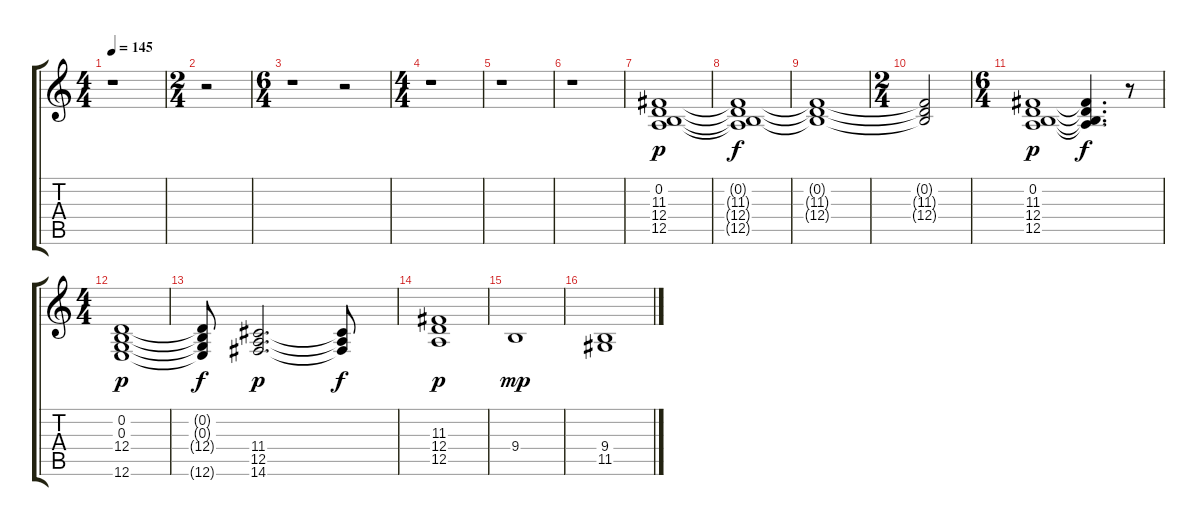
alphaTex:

\track "" {instrument pad2warm}
\staff {score tabs}
\tuning (E4 B3 G3 D3 A2 E2) {hide}
\ts (4 4)
\tempo 145
\clef g2
\ks c
r.1{dy f} |
\ts (2 4)
r.2 |
\ts (6 4)
r.1 r.2 |
\ts (4 4)
r.1 |
r.1 |
r.1 |
(0.2 11.3 12.4 12.5).1{dy p} |
(0.2{t} 11.3{t} 12.4{t} 12.5{t}).1{dy f} |
(0.2{t} 11.3{t} 12.4{t}).1 |
\ts (2 4)
(0.2{t} 11.3{t} 12.4{t}).2 |
\ts (6 4)
(0.2 11.3 12.4 12.5).1{dy p} (0.2{t} 11.3{t} 12.4{t} 12.5{t}).4{d dy f} r.8 |
\ts (4 4)
(0.2 0.3 12.4 12.6).1{dy p} |
(0.2{t} 0.3{t} 12.4{t} 12.6{t}).8{dy f} (11.4 12.5 14.6).2{d dy p} (11.4{t} 12.5{t} 14.6{t}).8{dy f} |
(11.3 12.4 12.5).1{dy p} |
9.4.1{dy mp} |
(9.4 11.5).1
